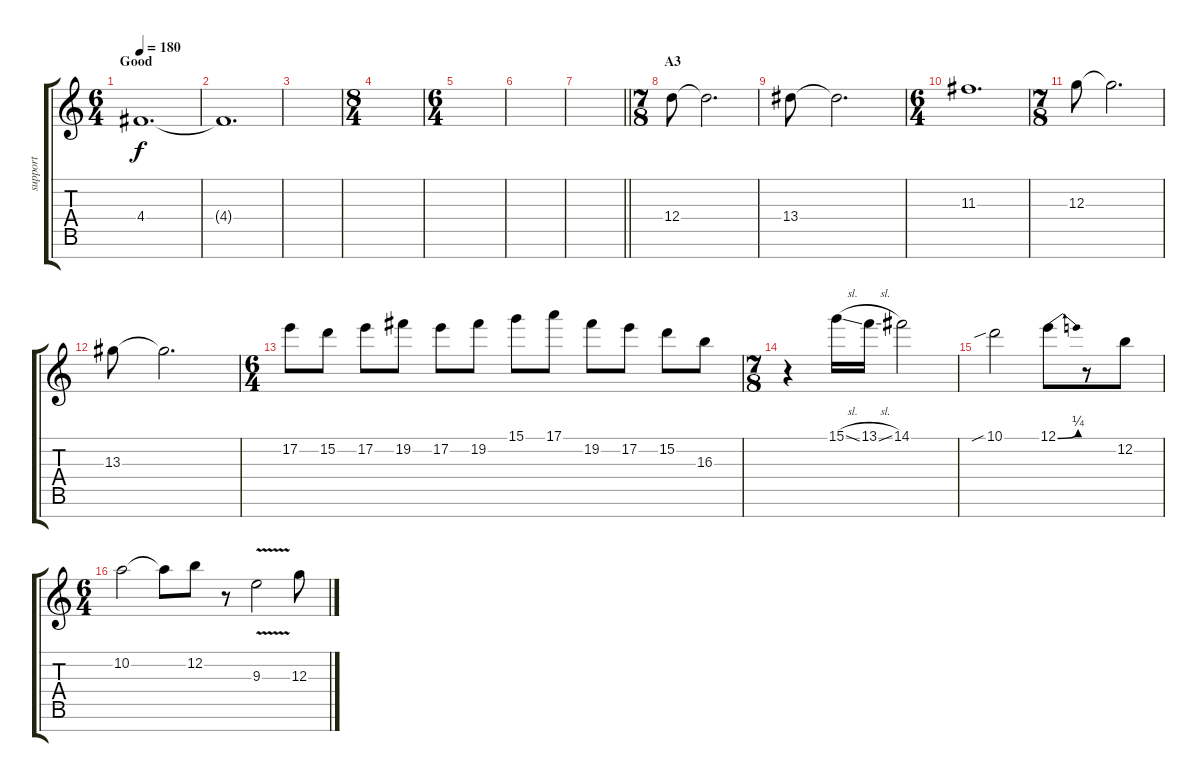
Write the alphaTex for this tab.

\track ("support" "support") {instrument electricguitarclean}
\staff {score tabs}
\tuning (E4 B3 G3 D3 A2 E2 B1) {hide}
\ts (6 4)
\section ("" "Good")
\tempo 180
\clef g2
\ks c
4.4.1{d dy f volume 0 instrument distortionguitar} |
4.4{t}.1{d} |
|
\ts (8 4)
|
\ts (6 4)
|
|
\barLineRight lightlight
|
\ts (7 8)
\section ("" "A3")
12.4.8{volume 13 instrument overdrivenguitar} 12.4{t}.2{d} |
13.4.8 13.4{t}.2{d} |
\ts (6 4)
11.3.1{d} |
\ts (7 8)
12.3.8 12.3{t}.2{d} |
13.3.8 13.3{t}.2{d} |
\ts (6 4)
17.2.8 15.2.8 17.2.8 19.2.8 17.2.8 19.2.8 15.1.8 17.1.8 19.2.8 17.2.8 15.2.8 16.3.8 |
\ts (7 8)
r.4 15.1{sl}.16 13.1{sl}.16 14.1.2 |
10.1{sib}.2 12.1{be (bend 0 0 60 1)}.8 r.8 12.2.8 |
\ts (6 4)
10.2.2 10.2{t}.8 12.2.8 r.8 9.3{v}.2 12.3.8
